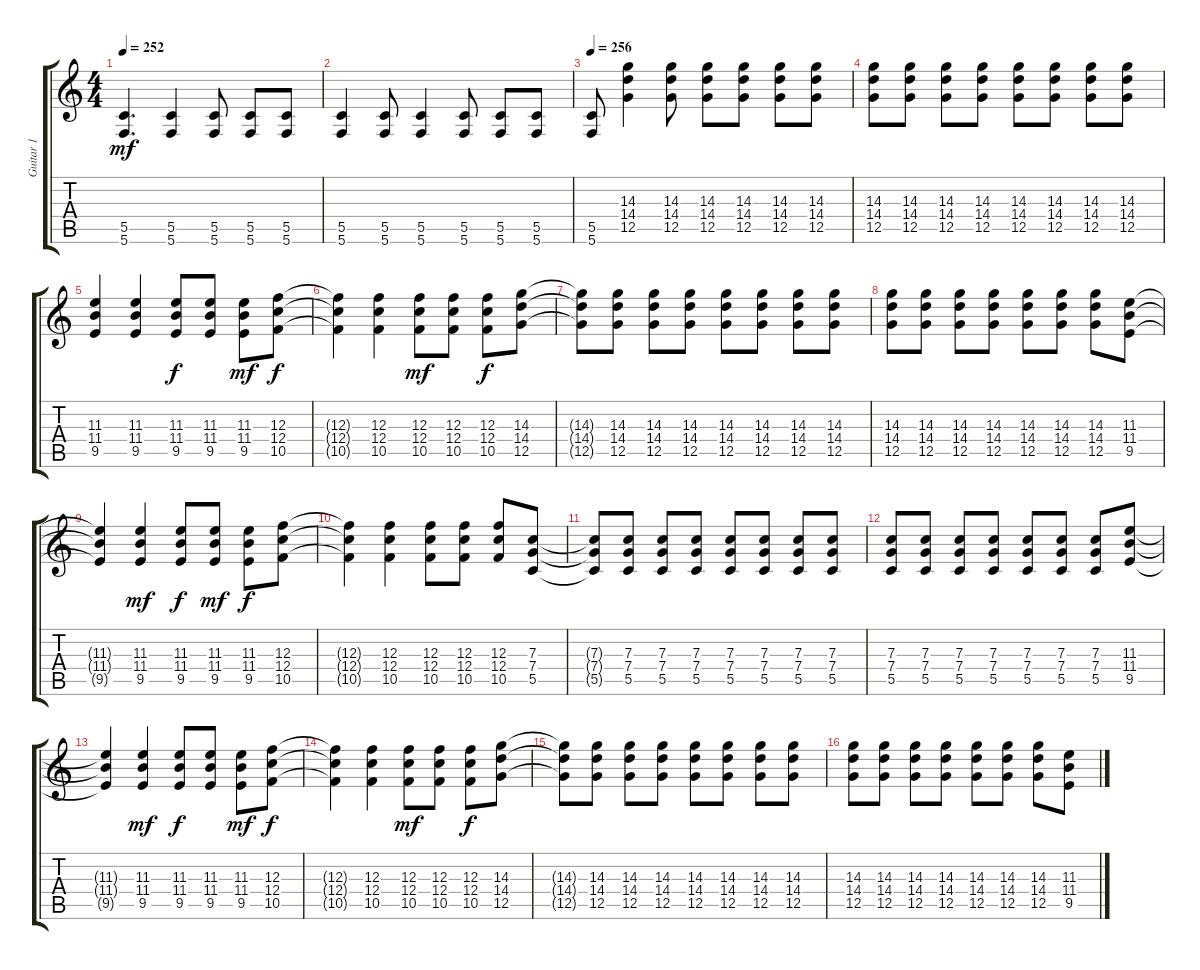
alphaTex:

\track ("Guitar 1" "Guitar 1") {instrument overdrivenguitar}
\staff {score tabs}
\tuning (D4 A3 F3 C3 G2 C2) {hide}
\ts (4 4)
\tempo 252
\clef g2
\ks c
(5.5 5.6).4{d dy mf} (5.5 5.6).4 (5.5 5.6).8 (5.5 5.6).8 (5.5 5.6).8 |
(5.5 5.6).4 (5.5 5.6).8 (5.5 5.6).4 (5.5 5.6).8 (5.5 5.6).8 (5.5 5.6).8 |
\tempo 256
(5.5 5.6).8 (14.3 14.4 12.5).4 (14.3 14.4 12.5).8 (14.3 14.4 12.5).8 (14.3 14.4 12.5).8 (14.3 14.4 12.5).8 (14.3 14.4 12.5).8 |
(14.3 14.4 12.5).8 (14.3 14.4 12.5).8 (14.3 14.4 12.5).8 (14.3 14.4 12.5).8 (14.3 14.4 12.5).8 (14.3 14.4 12.5).8 (14.3 14.4 12.5).8 (14.3 14.4 12.5).8 |
(11.3 11.4 9.5).4 (11.3 11.4 9.5).4 (11.3 11.4 9.5).8{dy f} (11.3 11.4 9.5).8 (11.3 11.4 9.5).8{dy mf} (12.3 12.4 10.5).8{dy f} |
(12.3{t} 12.4{t} 10.5{t}).4 (12.3 12.4 10.5).4 (12.3 12.4 10.5).8{dy mf} (12.3 12.4 10.5).8 (12.3 12.4 10.5).8{dy f} (14.3 14.4 12.5).8 |
(14.3{t} 14.4{t} 12.5{t}).8 (14.3 14.4 12.5).8 (14.3 14.4 12.5).8 (14.3 14.4 12.5).8 (14.3 14.4 12.5).8 (14.3 14.4 12.5).8 (14.3 14.4 12.5).8 (14.3 14.4 12.5).8 |
(14.3 14.4 12.5).8 (14.3 14.4 12.5).8 (14.3 14.4 12.5).8 (14.3 14.4 12.5).8 (14.3 14.4 12.5).8 (14.3 14.4 12.5).8 (14.3 14.4 12.5).8 (11.3 11.4 9.5).8 |
(11.3{t} 11.4{t} 9.5{t}).4 (11.3 11.4 9.5).4{dy mf} (11.3 11.4 9.5).8{dy f} (11.3 11.4 9.5).8{dy mf} (11.3 11.4 9.5).8{dy f} (12.3 12.4 10.5).8 |
(12.3{t} 12.4{t} 10.5{t}).4 (12.3 12.4 10.5).4 (12.3 12.4 10.5).8 (12.3 12.4 10.5).8 (12.3 12.4 10.5).8 (7.3 7.4 5.5).8 |
(7.3{t} 7.4{t} 5.5{t}).8 (7.3 7.4 5.5).8 (7.3 7.4 5.5).8 (7.3 7.4 5.5).8 (7.3 7.4 5.5).8 (7.3 7.4 5.5).8 (7.3 7.4 5.5).8 (7.3 7.4 5.5).8 |
(7.3 7.4 5.5).8 (7.3 7.4 5.5).8 (7.3 7.4 5.5).8 (7.3 7.4 5.5).8 (7.3 7.4 5.5).8 (7.3 7.4 5.5).8 (7.3 7.4 5.5).8 (11.3 11.4 9.5).8 |
(11.3{t} 11.4{t} 9.5{t}).4 (11.3 11.4 9.5).4{dy mf} (11.3 11.4 9.5).8{dy f} (11.3 11.4 9.5).8 (11.3 11.4 9.5).8{dy mf} (12.3 12.4 10.5).8{dy f} |
(12.3{t} 12.4{t} 10.5{t}).4 (12.3 12.4 10.5).4 (12.3 12.4 10.5).8{dy mf} (12.3 12.4 10.5).8 (12.3 12.4 10.5).8{dy f} (14.3 14.4 12.5).8 |
(14.3{t} 14.4{t} 12.5{t}).8 (14.3 14.4 12.5).8 (14.3 14.4 12.5).8 (14.3 14.4 12.5).8 (14.3 14.4 12.5).8 (14.3 14.4 12.5).8 (14.3 14.4 12.5).8 (14.3 14.4 12.5).8 |
(14.3 14.4 12.5).8 (14.3 14.4 12.5).8 (14.3 14.4 12.5).8 (14.3 14.4 12.5).8 (14.3 14.4 12.5).8 (14.3 14.4 12.5).8 (14.3 14.4 12.5).8 (11.3 11.4 9.5).8
